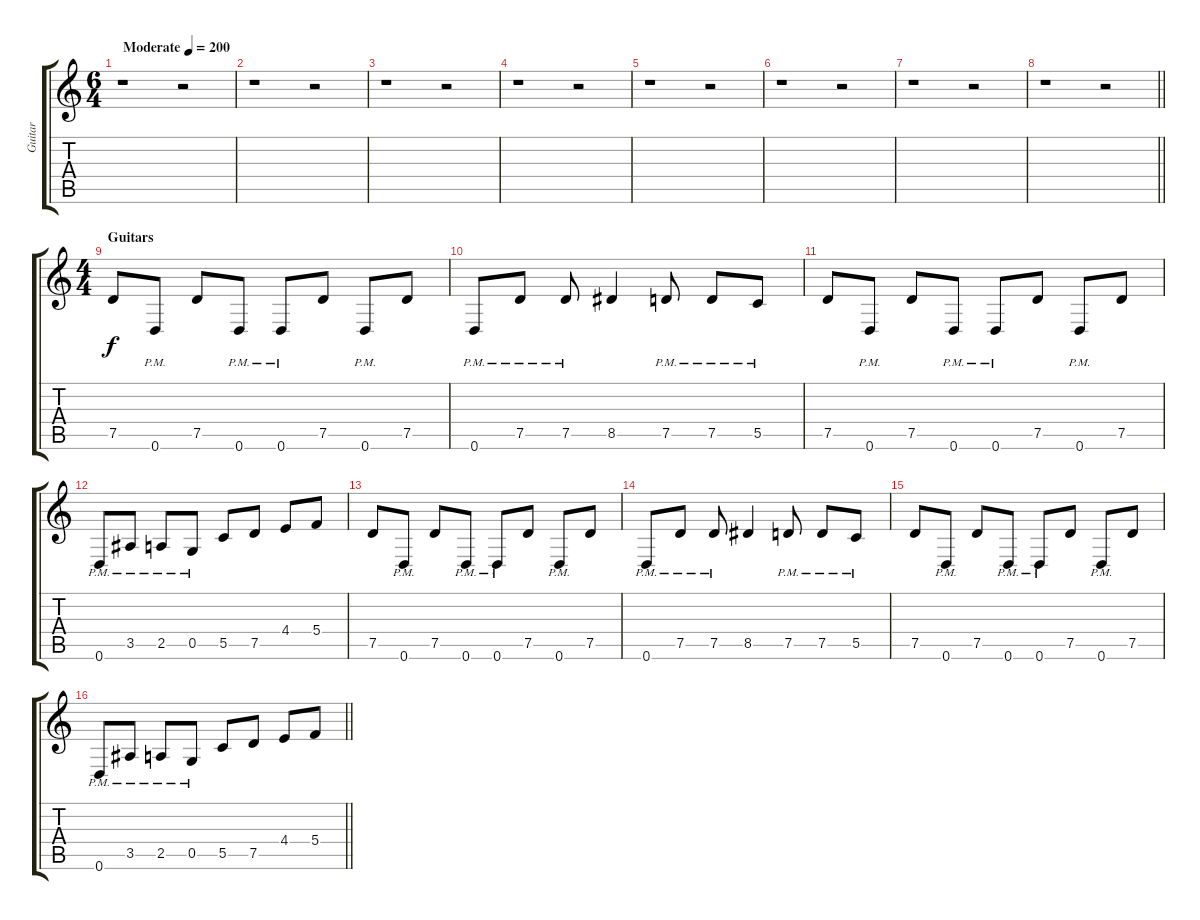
\track ("Guitar" "Guitar") {instrument distortionguitar}
\staff {score tabs}
\tuning (D4 A3 F3 C3 G2 D2) {hide}
\ts (6 4)
\tempo (200 "Moderate")
\clef g2
\ks c
r.1{dy f instrument distortionguitar} r.2 |
r.1 r.2 |
r.1 r.2 |
r.1 r.2 |
r.1 r.2 |
r.1 r.2 |
r.1 r.2 |
\barLineRight lightlight
r.1 r.2 |
\ts (4 4)
\section ("" "Guitars")
7.5.8 0.6{pm}.8 7.5.8 0.6{pm}.8 0.6{pm}.8 7.5.8 0.6{pm}.8 7.5.8 |
0.6{pm}.8 7.5{pm}.8 7.5{pm}.8 8.5.4 7.5{pm}.8 7.5{pm}.8 5.5{pm}.8 |
7.5.8 0.6{pm}.8 7.5.8 0.6{pm}.8 0.6{pm}.8 7.5.8 0.6{pm}.8 7.5.8 |
0.6{pm}.8 3.5{pm}.8 2.5{pm}.8 0.5{pm}.8 5.5.8 7.5.8 4.4.8 5.4.8 |
7.5.8 0.6{pm}.8 7.5.8 0.6{pm}.8 0.6{pm}.8 7.5.8 0.6{pm}.8 7.5.8 |
0.6{pm}.8 7.5{pm}.8 7.5{pm}.8 8.5.4 7.5{pm}.8 7.5{pm}.8 5.5{pm}.8 |
7.5.8 0.6{pm}.8 7.5.8 0.6{pm}.8 0.6{pm}.8 7.5.8 0.6{pm}.8 7.5.8 |
\barLineRight lightlight
0.6{pm}.8 3.5{pm}.8 2.5{pm}.8 0.5{pm}.8 5.5.8 7.5.8 4.4.8 5.4.8
